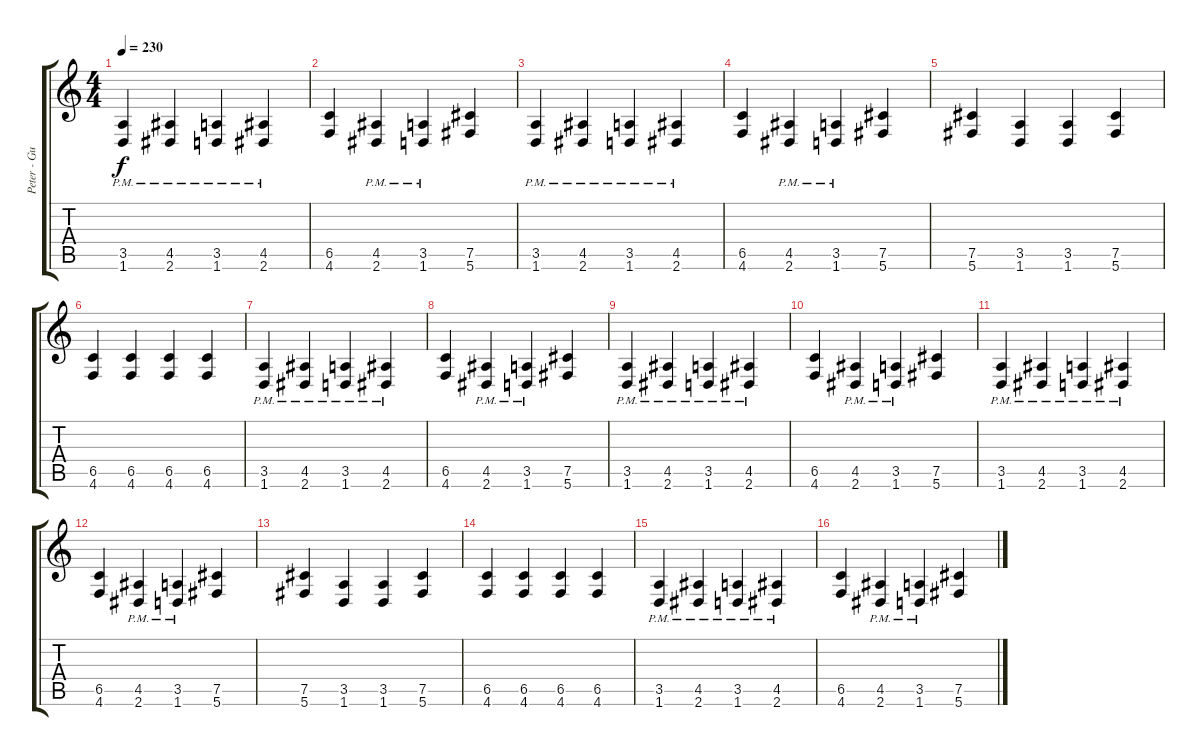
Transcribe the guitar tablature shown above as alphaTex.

\track ("Peter - Guitar, Vocals" "Peter - Gu") {instrument distortionguitar}
\staff {score tabs}
\tuning (Db4 Ab3 E3 B2 Gb2 Db2) {hide}
\ts (4 4)
\tempo 230
\clef g2
\ks c
(3.5{pm} 1.6{pm}).4{dy f} (4.5{pm} 2.6{pm}).4 (3.5{pm} 1.6{pm}).4 (4.5{pm} 2.6{pm}).4 |
(6.5 4.6).4 (4.5{pm} 2.6{pm}).4 (3.5{pm} 1.6{pm}).4 (7.5 5.6).4 |
(3.5{pm} 1.6{pm}).4 (4.5{pm} 2.6{pm}).4 (3.5{pm} 1.6{pm}).4 (4.5{pm} 2.6{pm}).4 |
(6.5 4.6).4 (4.5{pm} 2.6{pm}).4 (3.5{pm} 1.6{pm}).4 (7.5 5.6).4 |
(7.5 5.6).4 (3.5 1.6).4 (3.5 1.6).4 (7.5 5.6).4 |
(6.5 4.6).4 (6.5 4.6).4 (6.5 4.6).4 (6.5 4.6).4 |
(3.5{pm} 1.6{pm}).4 (4.5{pm} 2.6{pm}).4 (3.5{pm} 1.6{pm}).4 (4.5{pm} 2.6{pm}).4 |
(6.5 4.6).4 (4.5{pm} 2.6{pm}).4 (3.5{pm} 1.6{pm}).4 (7.5 5.6).4 |
(3.5{pm} 1.6{pm}).4 (4.5{pm} 2.6{pm}).4 (3.5{pm} 1.6{pm}).4 (4.5{pm} 2.6{pm}).4 |
(6.5 4.6).4 (4.5{pm} 2.6{pm}).4 (3.5{pm} 1.6{pm}).4 (7.5 5.6).4 |
(3.5{pm} 1.6{pm}).4 (4.5{pm} 2.6{pm}).4 (3.5{pm} 1.6{pm}).4 (4.5{pm} 2.6{pm}).4 |
(6.5 4.6).4 (4.5{pm} 2.6{pm}).4 (3.5{pm} 1.6{pm}).4 (7.5 5.6).4 |
(7.5 5.6).4 (3.5 1.6).4 (3.5 1.6).4 (7.5 5.6).4 |
(6.5 4.6).4 (6.5 4.6).4 (6.5 4.6).4 (6.5 4.6).4 |
(3.5{pm} 1.6{pm}).4 (4.5{pm} 2.6{pm}).4 (3.5{pm} 1.6{pm}).4 (4.5{pm} 2.6{pm}).4 |
(6.5 4.6).4 (4.5{pm} 2.6{pm}).4 (3.5{pm} 1.6{pm}).4 (7.5 5.6).4
